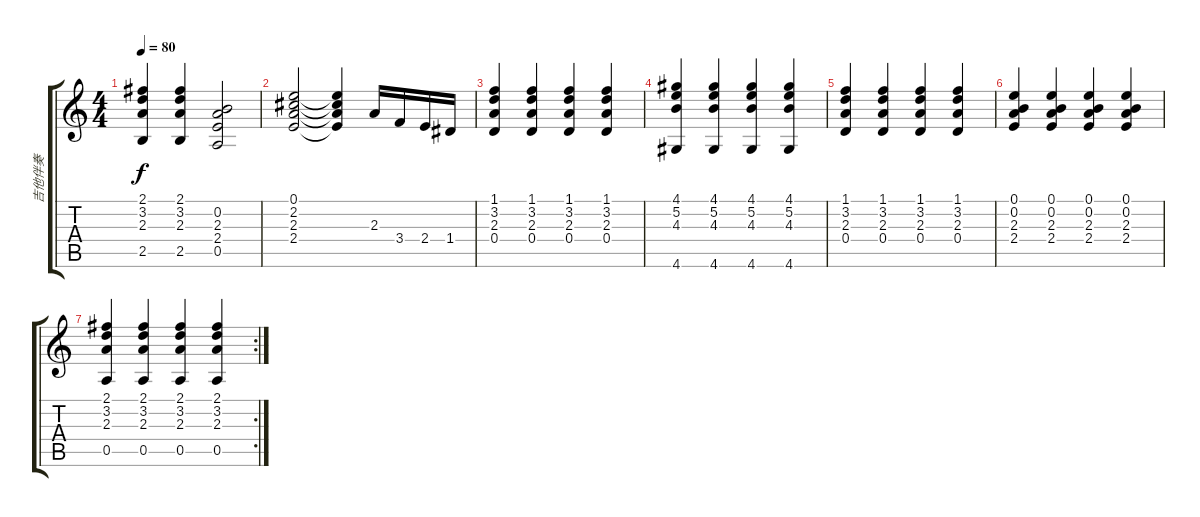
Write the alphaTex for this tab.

\track ("吉他伴奏" "吉他伴奏") {instrument acousticguitarsteel}
\staff {score tabs}
\tuning (E4 B3 G3 D3 A2 E2) {hide}
\ts (4 4)
\tempo 80
\clef g2
\ks c
(2.1 3.2 2.3 2.5).4{dy f} (2.1 3.2 2.3 2.5).4 (0.2 2.3 2.4 0.5).2 |
(0.1 2.2 2.3 2.4).2 (0.1{t} 2.2{t} 2.3{t} 2.4{t}).4 2.3.16 3.4.16 2.4.16 1.4.16 |
(1.1 3.2 2.3 0.4).4 (1.1 3.2 2.3 0.4).4 (1.1 3.2 2.3 0.4).4 (1.1 3.2 2.3 0.4).4 |
(4.1 5.2 4.3 4.6).4 (4.1 5.2 4.3 4.6).4 (4.1 5.2 4.3 4.6).4 (4.1 5.2 4.3 4.6).4 |
(1.1 3.2 2.3 0.4).4 (1.1 3.2 2.3 0.4).4 (1.1 3.2 2.3 0.4).4 (1.1 3.2 2.3 0.4).4 |
(0.1 0.2 2.3 2.4).4 (0.1 0.2 2.3 2.4).4 (0.1 0.2 2.3 2.4).4 (0.1 0.2 2.3 2.4).4 |
\rc 2
(2.1 3.2 2.3 0.5).4 (2.1 3.2 2.3 0.5).4 (2.1 3.2 2.3 0.5).4 (2.1 3.2 2.3 0.5).4
